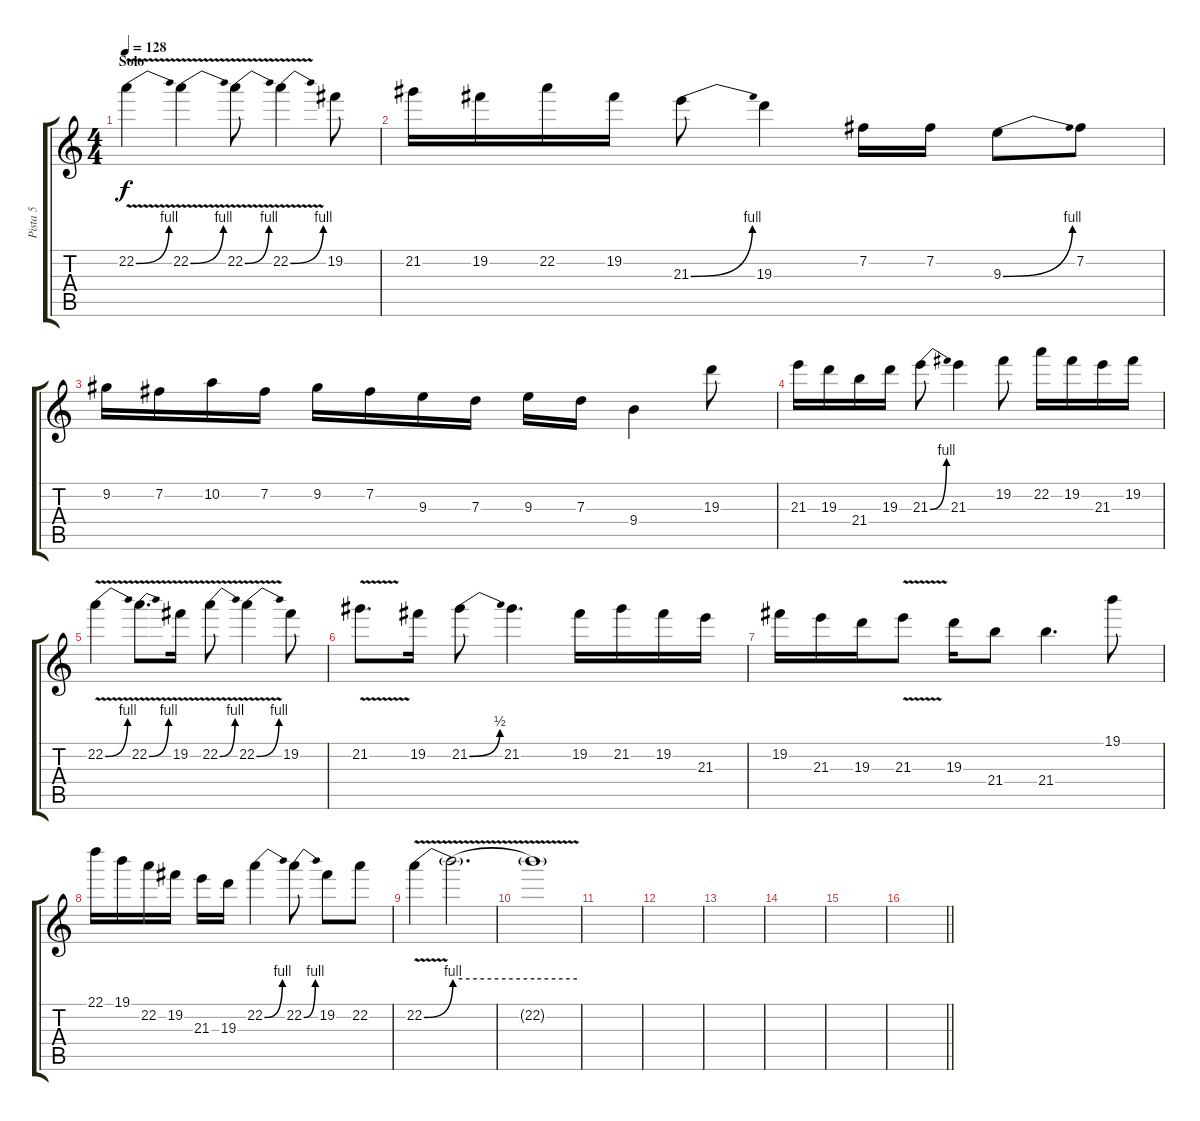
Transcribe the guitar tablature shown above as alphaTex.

\track ("Pista 5" "Pista 5") {instrument overdrivenguitar}
\staff {score tabs}
\tuning (E4 B3 G3 D3 A2 E2) {hide}
\ts (4 4)
\section ("" "Solo")
\tempo 128
\clef g2
\ks c
22.2{be (bend 0 0 60 4) v}.4{dy f} 22.2{be (bend 0 0 60 4) v}.4 22.2{be (bend 0 0 60 4) v}.8 22.2{be (bend 0 0 60 4) v}.4 19.2.8 |
21.2.16 19.2.16 22.2.16 19.2.16 21.3{be (bend 0 0 60 4)}.8 19.3.4 7.2.16 7.2.16 9.3{be (bend 0 0 60 4)}.8 7.2.8 |
9.2.16 7.2.16 10.2.16 7.2.16 9.2.16 7.2.16 9.3.16 7.3.16 9.3.16 7.3.16 9.4.4 19.3.8 |
21.3.16 19.3.16 21.4.16 19.3.16 21.3{be (bend 0 0 60 4)}.8 21.3.4 19.2.8 22.2.16 19.2.16 21.3.16 19.2.16 |
22.2{be (bend 0 0 60 4) v}.4 22.2{be (bend 0 0 60 4) v}.8{d} 19.2{v}.16 22.2{be (bend 0 0 60 4) v}.8 22.2{be (bend 0 0 60 4) v}.4 19.2.8 |
21.2{v}.8{d} 19.2.16 21.2{be (bend 0 0 60 2)}.8 21.2.4{d} 19.2.16 21.2.16 19.2.16 21.3.16 |
19.2.16 21.3.16 19.3.16 21.3{v}.8 19.3.16 21.4.8 21.4.4{d} 19.1.8 |
22.1.16 19.1.16 22.2.16 19.2.16 21.3.16 19.3.16 22.2{be (bend 0 0 60 4)}.4 22.2{be (bend 0 0 60 4)}.8 19.2.8 22.2.8 |
22.2{be (bend 0 0 60 4) v}.4 22.2{be (hold 0 4 60 4) v t}.2{d} |
22.2{be (hold 0 4 60 4) v t}.1 |
|
|
|
|
|
\barLineRight lightlight
